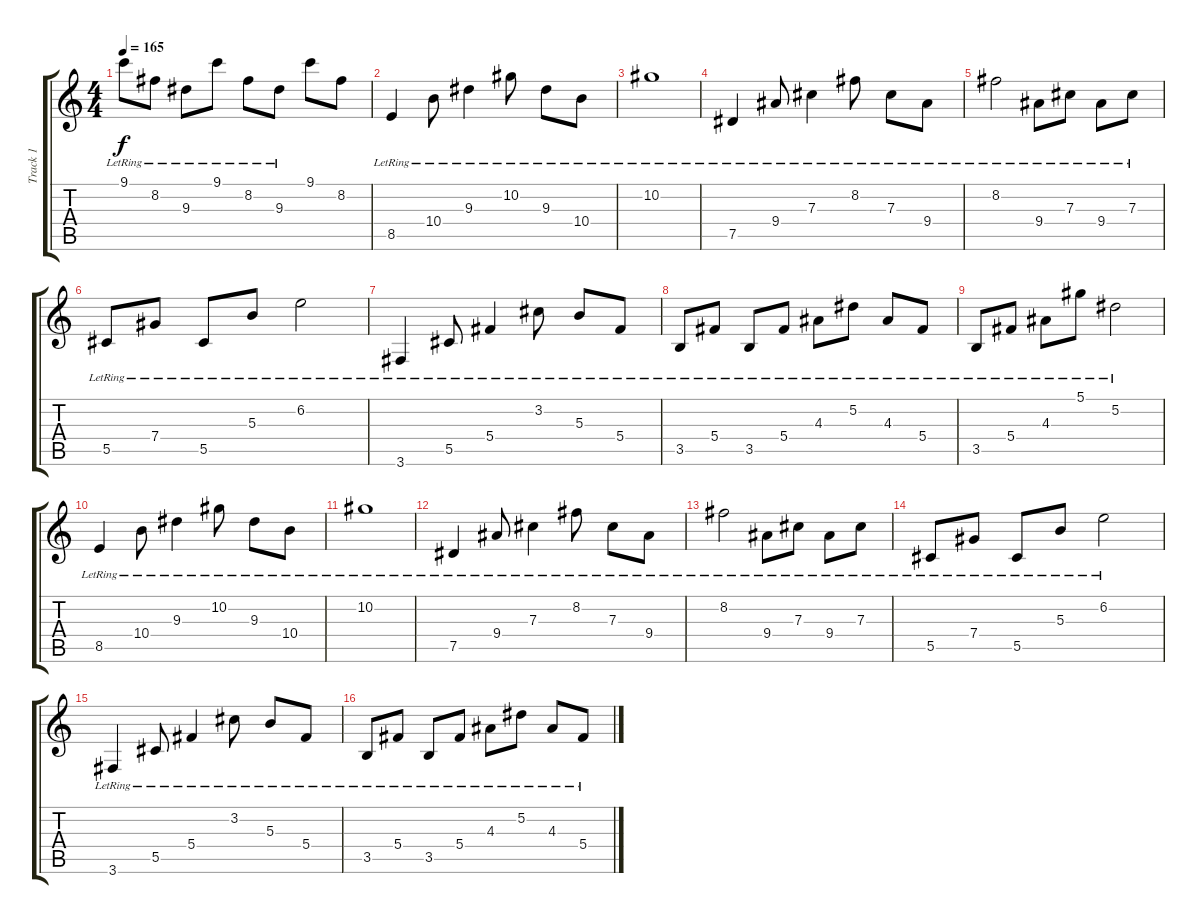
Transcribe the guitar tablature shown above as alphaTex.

\track ("Track 1" "Track 1") {instrument acousticguitarsteel}
\staff {score tabs}
\tuning (Eb4 Bb3 Gb3 Db3 Ab2 Eb2) {hide}
\ts (4 4)
\tempo 165
\clef g2
\ks c
9.1{lr}.8{dy f} 8.2{lr}.8 9.3{lr}.8 9.1{lr}.8 8.2{lr}.8 9.3{lr}.8 9.1.8 8.2.8 |
8.5{lr}.4 10.4{lr}.8 9.3{lr}.4 10.2{lr}.8 9.3{lr}.8 10.4{lr}.8 |
10.2{lr}.1 |
7.5{lr}.4 9.4{lr}.8 7.3{lr}.4 8.2{lr}.8 7.3{lr}.8 9.4{lr}.8 |
8.2{lr}.2 9.4{lr}.8 7.3{lr}.8 9.4{lr}.8 7.3{lr}.8 |
5.5{lr}.8 7.4{lr}.8 5.5{lr}.8 5.3{lr}.8 6.2{lr}.2 |
3.6{lr}.4 5.5{lr}.8 5.4{lr}.4 3.2{lr}.8 5.3{lr}.8 5.4{lr}.8 |
3.5{lr}.8 5.4{lr}.8 3.5{lr}.8 5.4{lr}.8 4.3{lr}.8 5.2{lr}.8 4.3{lr}.8 5.4{lr}.8 |
3.5{lr}.8 5.4{lr}.8 4.3{lr}.8 5.1{lr}.8 5.2{lr}.2 |
8.5{lr}.4 10.4{lr}.8 9.3{lr}.4 10.2{lr}.8 9.3{lr}.8 10.4{lr}.8 |
10.2{lr}.1 |
7.5{lr}.4 9.4{lr}.8 7.3{lr}.4 8.2{lr}.8 7.3{lr}.8 9.4{lr}.8 |
8.2{lr}.2 9.4{lr}.8 7.3{lr}.8 9.4{lr}.8 7.3{lr}.8 |
5.5{lr}.8 7.4{lr}.8 5.5{lr}.8 5.3{lr}.8 6.2{lr}.2 |
3.6{lr}.4 5.5{lr}.8 5.4{lr}.4 3.2{lr}.8 5.3{lr}.8 5.4{lr}.8 |
3.5{lr}.8 5.4{lr}.8 3.5{lr}.8 5.4{lr}.8 4.3{lr}.8 5.2{lr}.8 4.3{lr}.8 5.4{lr}.8
